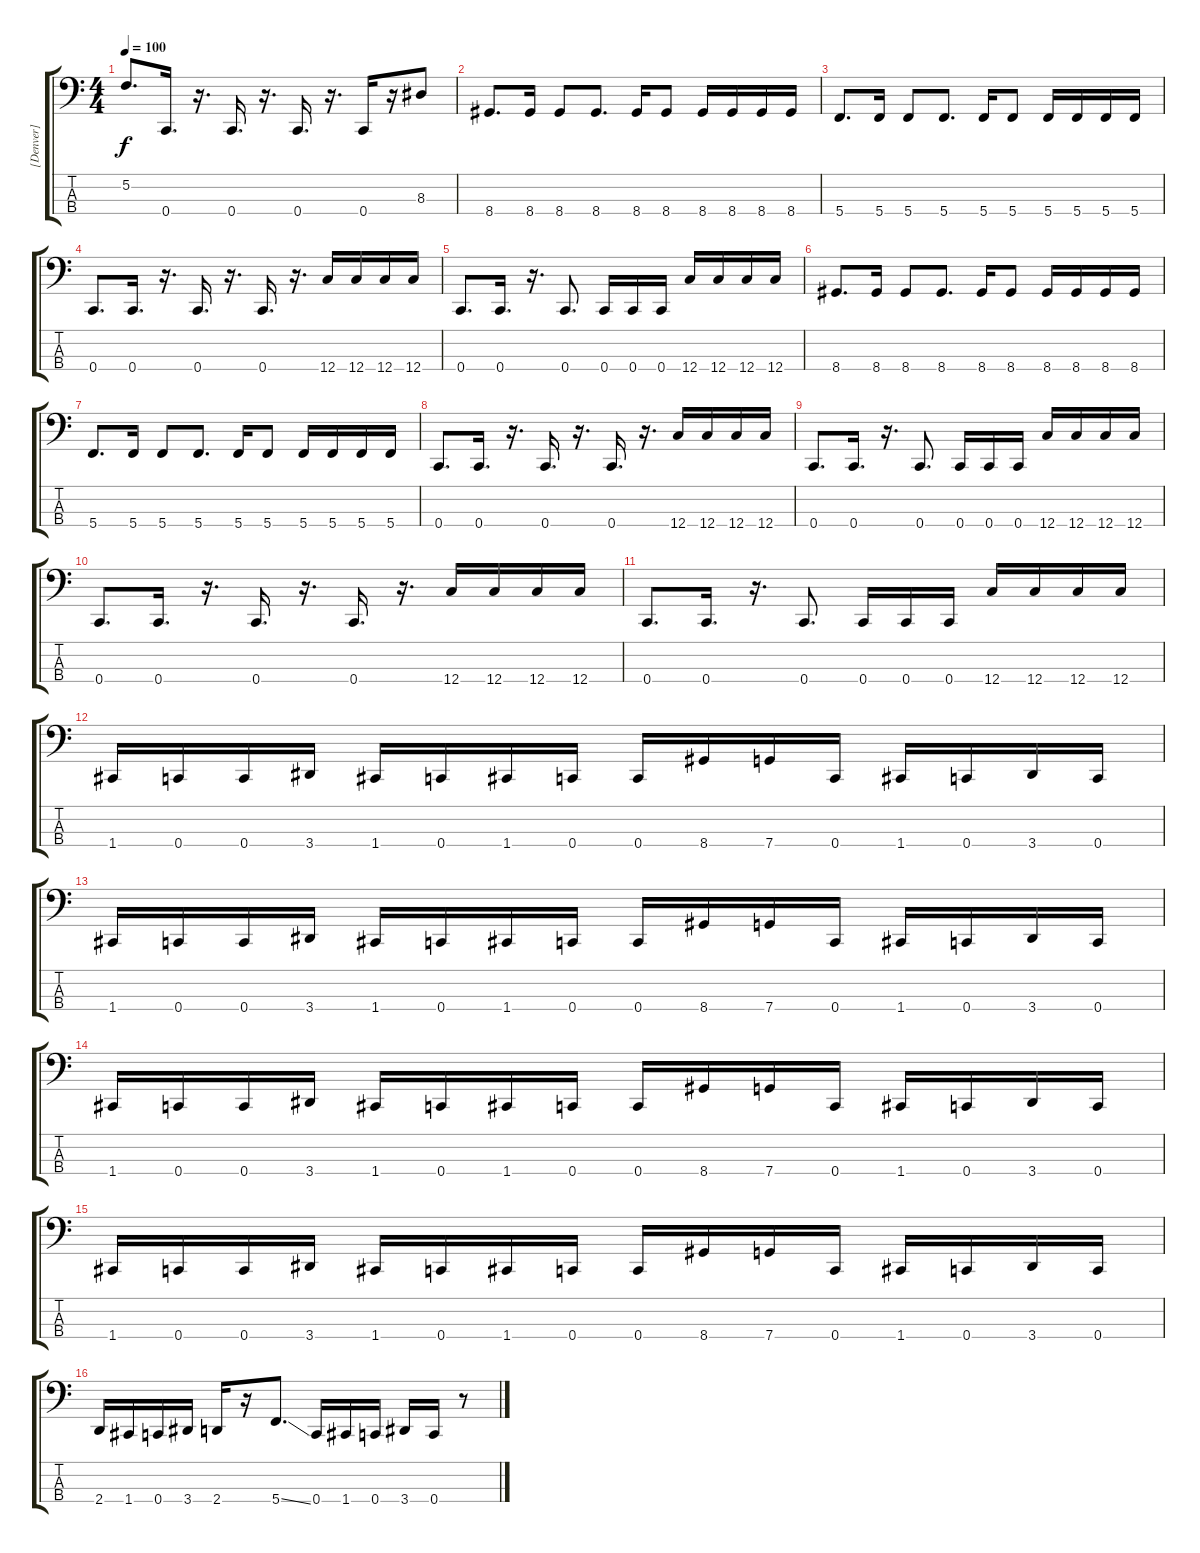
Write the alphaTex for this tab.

\track ("[Denver]" "[Denver]") {instrument electricbasspick}
\staff {score tabs}
\tuning (F2 C2 G1 C1) {hide}
\ts (4 4)
\tempo 100
\clef f4
\ks c
5.2.8{d dy f} 0.4.16{d} r.16{d} 0.4.16{d} r.16{d} 0.4.16{d} r.16{d} 0.4.16 r.16 8.3.8 |
8.4.8{d} 8.4.16 8.4.8 8.4.8{d} 8.4.16 8.4.8 8.4.16 8.4.16 8.4.16 8.4.16 |
5.4.8{d} 5.4.16 5.4.8 5.4.8{d} 5.4.16 5.4.8 5.4.16 5.4.16 5.4.16 5.4.16 |
0.4.8{d} 0.4.16{d} r.16{d} 0.4.16{d} r.16{d} 0.4.16{d} r.16{d} 12.4.16 12.4.16 12.4.16 12.4.16 |
0.4.8{d} 0.4.16{d} r.16{d} 0.4.8{d} 0.4.16 0.4.16 0.4.16 12.4.16 12.4.16 12.4.16 12.4.16 |
8.4.8{d} 8.4.16 8.4.8 8.4.8{d} 8.4.16 8.4.8 8.4.16 8.4.16 8.4.16 8.4.16 |
5.4.8{d} 5.4.16 5.4.8 5.4.8{d} 5.4.16 5.4.8 5.4.16 5.4.16 5.4.16 5.4.16 |
0.4.8{d} 0.4.16{d} r.16{d} 0.4.16{d} r.16{d} 0.4.16{d} r.16{d} 12.4.16 12.4.16 12.4.16 12.4.16 |
0.4.8{d} 0.4.16{d} r.16{d} 0.4.8{d} 0.4.16 0.4.16 0.4.16 12.4.16 12.4.16 12.4.16 12.4.16 |
0.4.8{d} 0.4.16{d} r.16{d} 0.4.16{d} r.16{d} 0.4.16{d} r.16{d} 12.4.16 12.4.16 12.4.16 12.4.16 |
0.4.8{d} 0.4.16{d} r.16{d} 0.4.8{d} 0.4.16 0.4.16 0.4.16 12.4.16 12.4.16 12.4.16 12.4.16 |
1.4.16 0.4.16 0.4.16 3.4.16 1.4.16 0.4.16 1.4.16 0.4.16 0.4.16 8.4.16 7.4.16 0.4.16 1.4.16 0.4.16 3.4.16 0.4.16 |
1.4.16 0.4.16 0.4.16 3.4.16 1.4.16 0.4.16 1.4.16 0.4.16 0.4.16 8.4.16 7.4.16 0.4.16 1.4.16 0.4.16 3.4.16 0.4.16 |
1.4.16 0.4.16 0.4.16 3.4.16 1.4.16 0.4.16 1.4.16 0.4.16 0.4.16 8.4.16 7.4.16 0.4.16 1.4.16 0.4.16 3.4.16 0.4.16 |
1.4.16 0.4.16 0.4.16 3.4.16 1.4.16 0.4.16 1.4.16 0.4.16 0.4.16 8.4.16 7.4.16 0.4.16 1.4.16 0.4.16 3.4.16 0.4.16 |
2.4.16 1.4.16 0.4.16 3.4.16 2.4.16 r.16 5.4{ss}.8{d} 0.4.16 1.4.16 0.4.16 3.4.16 0.4.16 r.8
